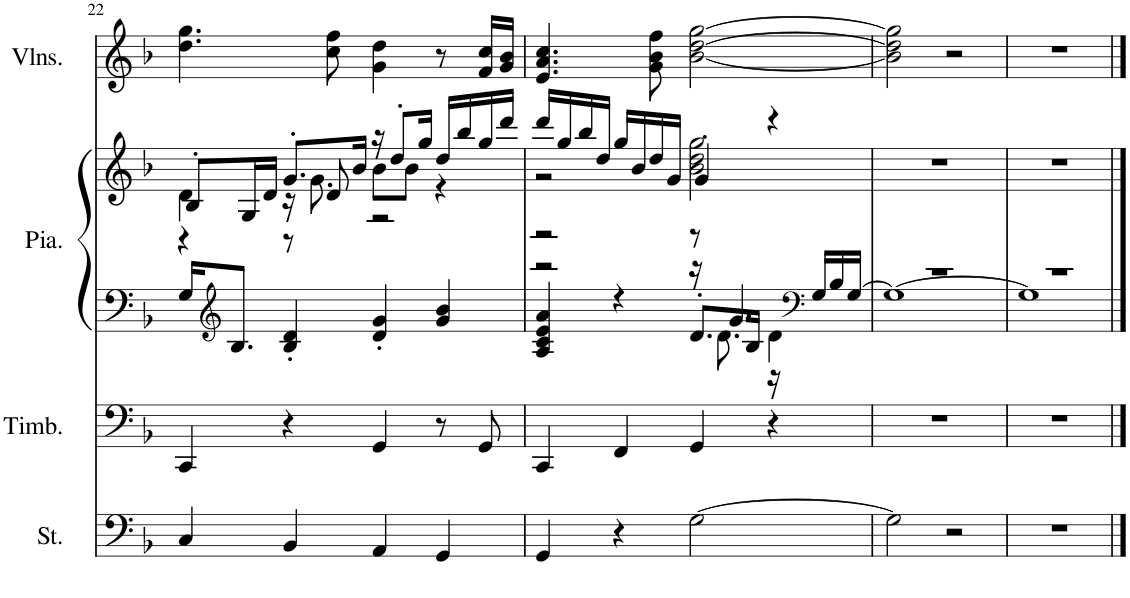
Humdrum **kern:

**kern	**kern	**kern	**kern	**kern
*part4	*part3	*part2	*part2	*part1
*staff5	*staff4	*staff3	*staff2	*staff1
*I"Cordes	*I"Timbales	*I"Piano	*	*I"Violons
*	*I'Timb.	*I'Pia.	*	*I'Vlns.
!!LO:PB:g=z
*clefF4	*clefF4	*clefF4	*clefG2	*clefG2
*k[b-]	*k[b-]	*k[b-]	*k[b-]	*k[b-]
*M4/4	*M4/4	*M4/4	*M4/4	*M4/4
=22	=22	=22	=22	=22
*	*	*	*^	*
*	*	*	*	*^	*
4C/	4CC/	16G/KL	8B-'/L	4d\	4r	4.dd\ 4.gg\
*	*	*clefG2	*	*	*	*
.	.	8.B-/J	.	.	.	.
.	.	.	16G/L	.	.	.
.	.	.	16d/JJ	.	.	.
4BB-/	4r	4B-/' 4d/'	8.g'/L	16r	8r	.
.	.	.	.	8.g\	.	.
.	.	.	.	.	8d/	8cc\ 8ff\
.	.	.	16b-/Jk	.	.	.
4AA/	4GG/	4d/' 4g/'	16r	8b-\L	2r	4g\ 4dd\
.	.	.	8dd'/L	.	.	.
.	.	.	.	8b-\J	.	.
.	.	.	16gg/Jk	.	.	.
4GG/	8r	4g/ 4b-/	16dd/LL	4r	.	8r
.	.	.	16bb-/	.	.	.
.	8GG/	.	16gg/	.	.	16f/ 16cc/LL
.	.	.	16ddd/JJ	.	.	16g/ 16b-/JJ
*	*	*	*	*v	*v	*
=23	=23	=23	=23	=23	=23
*	*	*^	*	*	*
*	*	*	*^	*	*	*
4GG/	4CC/	2r	2r	4A/ 4c/ 4e/ 4a/	16ddd/LL	2r	4.e/ 4.a/ 4.cc/
.	.	.	.	.	16gg/	.	.
.	.	.	.	.	16bb-/	.	.
.	.	.	.	.	16dd/JJ	.	.
4r	4FF/	.	.	4r	16gg/LL	.	.
.	.	.	.	.	16b-/	.	.
.	.	.	.	.	16dd/	.	8g\ 8b-\ 8ff\
.	.	.	.	.	16g/JJ	.	.
[2G\	4GG/	8r	16r	8.d'/L	4g'/	2b-\ 2dd\ 2gg\	[2b-\ [2dd\ [2gg\
.	.	.	8.d\	.	.	.	.
.	.	4.g/	.	.	.	.	.
.	.	.	.	16B-/Jk	.	.	.
.	4r	.	4d\	16r	4r	.	.
*	*	*clefF4	*	*	*	*	*
.	.	.	.	16G/LL	.	.	.
.	.	.	.	16B-/	.	.	.
.	.	.	.	[16G/JJ	.	.	.
*	*	*	*v	*v	*	*	*
*	*	*	*	*v	*v	*
=24	=24	=24	=24	=24	=24
2G\]	1r	1r	1G_	1r	2b-\] 2dd\] 2gg\]
2r	.	.	.	.	2r
=25	=25	=25	=25	=25	=25
1r	1r	1r	1G]	1r	1r
*	*	*v	*v	*	*
==	==	==	==	==
*-	*-	*-	*-	*-
